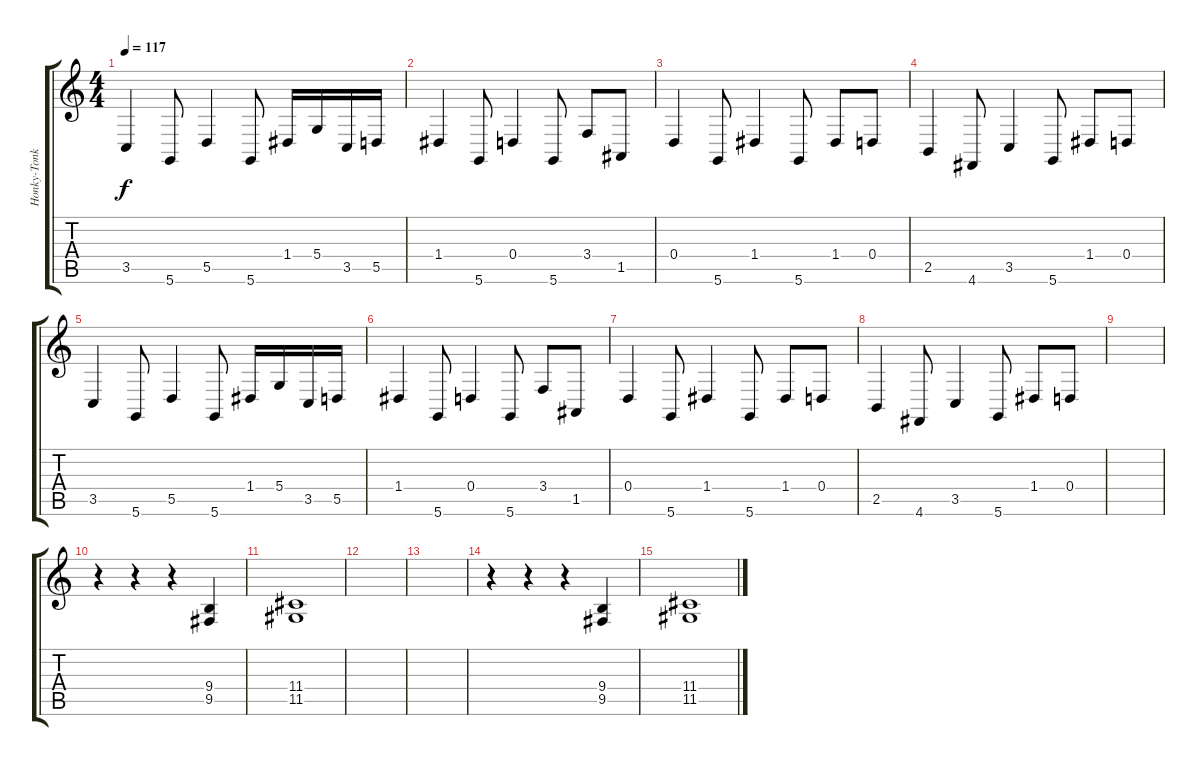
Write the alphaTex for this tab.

\track ("Honky-Tonk" "Honky-Tonk") {instrument honkytonkpiano}
\staff {score tabs}
\tuning (E4 B3 G3 D3 A2 D2) {hide}
\ts (4 4)
\tempo 117
\clef g2
\ks c
3.5.4{dy f} 5.6.8 5.5.4 5.6.8 1.4.16 5.4.16 3.5.16 5.5.16 |
1.4.4 5.6.8 0.4.4 5.6.8 3.4.8 1.5.8 |
0.4.4 5.6.8 1.4.4 5.6.8 1.4.8 0.4.8 |
2.5.4 4.6.8 3.5.4 5.6.8 1.4.8 0.4.8 |
3.5.4 5.6.8 5.5.4 5.6.8 1.4.16 5.4.16 3.5.16 5.5.16 |
1.4.4 5.6.8 0.4.4 5.6.8 3.4.8 1.5.8 |
0.4.4 5.6.8 1.4.4 5.6.8 1.4.8 0.4.8 |
2.5.4 4.6.8 3.5.4 5.6.8 1.4.8 0.4.8 |
|
r.4{instrument choiraahs} r.4 r.4 (9.4 9.5).4 |
(11.4 11.5).1 |
|
|
r.4{instrument choiraahs} r.4 r.4 (9.4 9.5).4 |
(11.4 11.5).1
